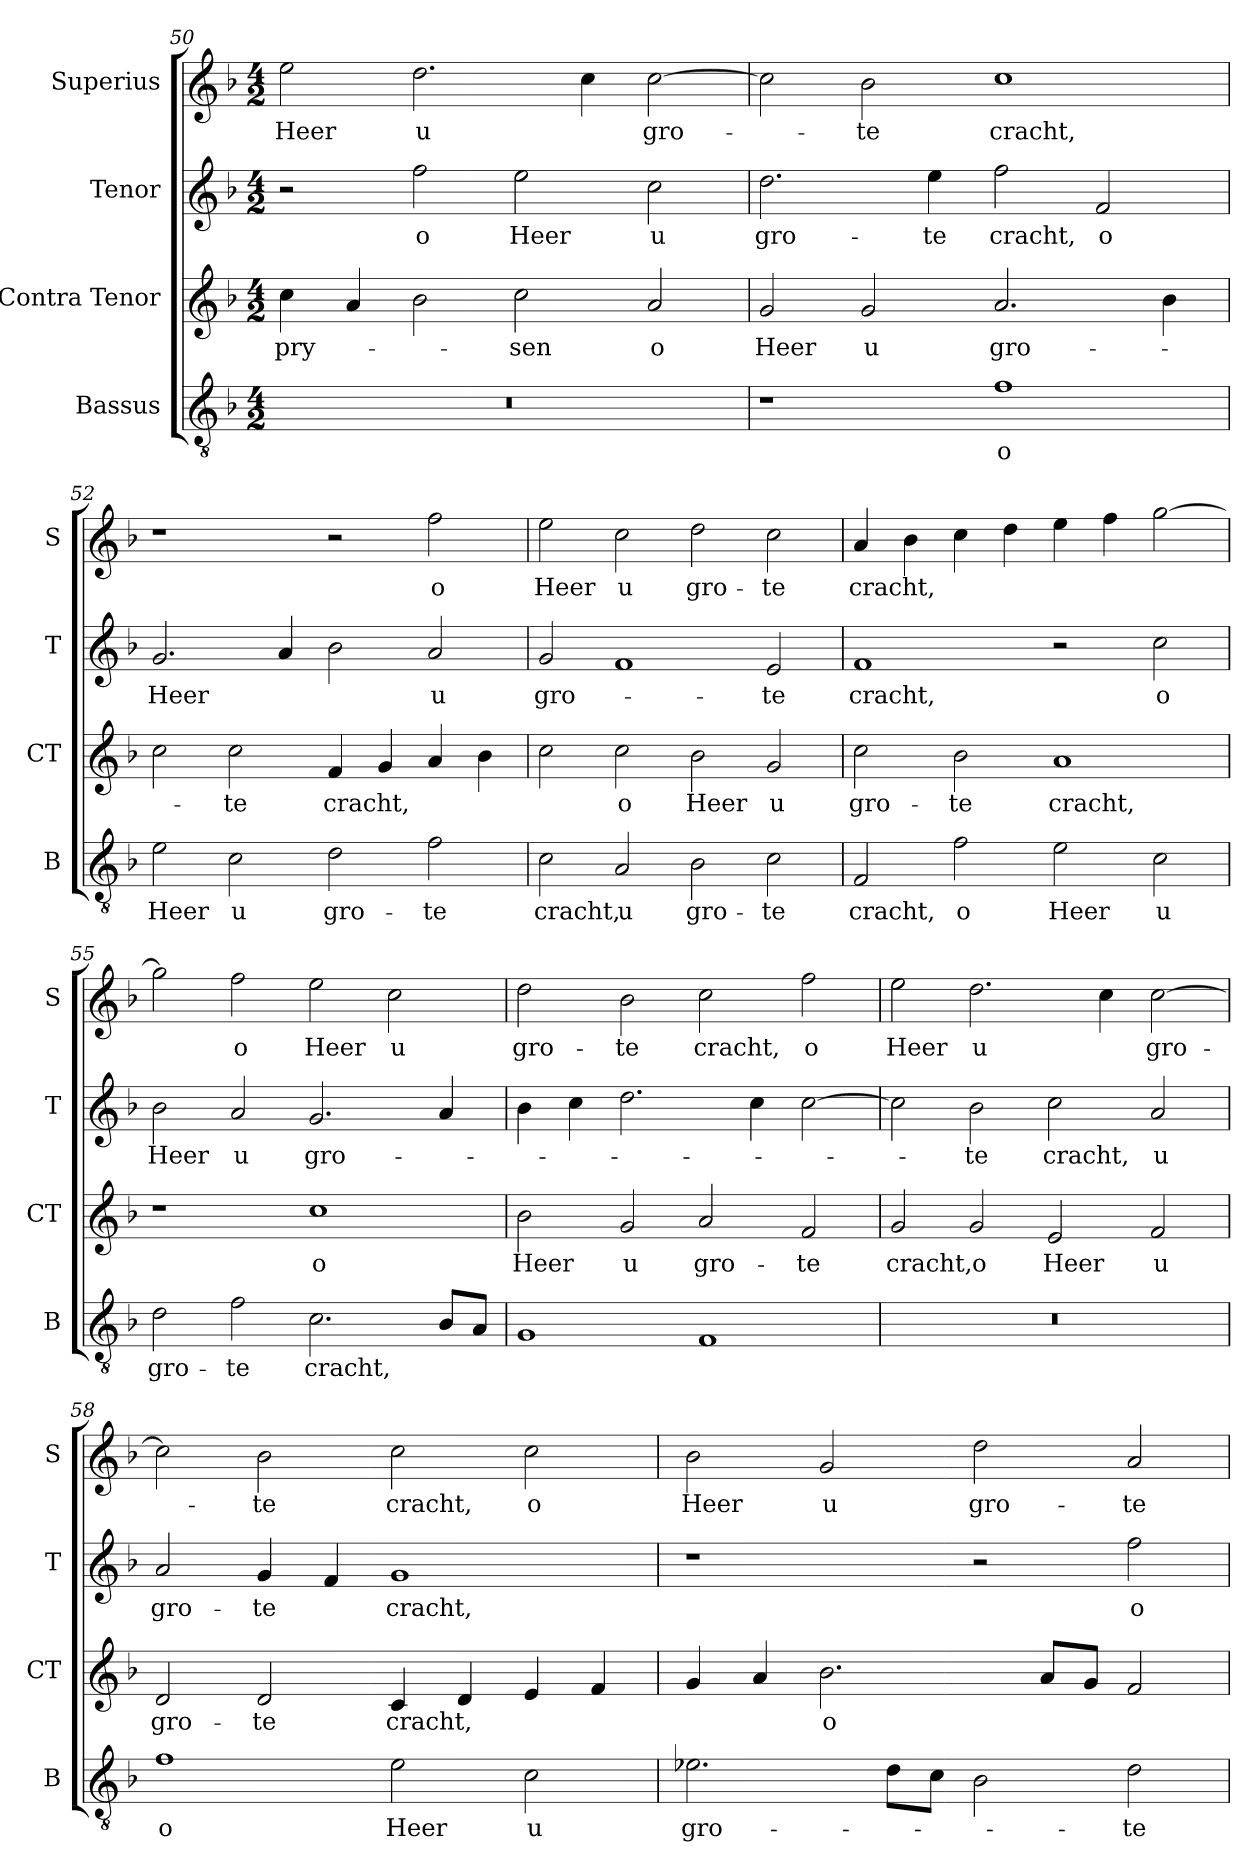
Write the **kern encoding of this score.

**kern	**text	**kern	**text	**kern	**text	**kern	**text
*part4	*part4	*part3	*part3	*part2	*part2	*part1	*part1
*staff4	*staff4	*staff3	*staff3	*staff2	*staff2	*staff1	*staff1
*I"Bassus	*	*I"Contra Tenor	*	*I"Tenor	*	*I"Superius	*
*I'B	*	*I'CT	*	*I'T	*	*I'S	*
*clefGv2	*	*clefG2	*	*clefG2	*	*clefG2	*
*k[b-]	*	*k[b-]	*	*k[b-]	*	*k[b-]	*
*F:	*	*F:	*	*F:	*	*F:	*
*M4/2	*	*M4/2	*	*M4/2	*	*M4/2	*
=50	=50	=50	=50	=50	=50	=50	=50
!	!	!	!LO:LY:b	!	!	!	!LO:LY:b
0r	.	4cc\	pry-	2r	.	2ee\	Heer
.	.	4a/	.	.	.	.	.
!	!	!	!	!	!LO:LY:b	!	!LO:LY:b
.	.	2b-\	.	2ff\	o	2.dd\	u
!	!	!	!LO:LY:b	!	!LO:LY:b	!	!
.	.	2cc\	-sen	2ee\	Heer	.	.
.	.	.	.	.	.	4cc\	.
!	!	!	!LO:LY:b	!	!LO:LY:b	!	!LO:LY:b
.	.	2a/	o	2cc\	u	[2cc\	gro-
=51	=51	=51	=51	=51	=51	=51	=51
!	!	!	!LO:LY:b	!	!LO:LY:b	!	!
1r	.	2g/	Heer	2.dd\	gro-	2cc\]	.
!	!	!	!LO:LY:b	!	!	!	!LO:LY:b
.	.	2g/	u	.	.	2b-\	-te
!	!	!	!	!	!LO:LY:b	!	!
.	.	.	.	4ee\	-te	.	.
!	!LO:LY:b	!	!LO:LY:b	!	!LO:LY:b	!	!LO:LY:b
1f	o	2.a/	gro-	2ff\	cracht,	1cc	cracht,
!	!	!	!	!	!LO:LY:b	!	!
.	.	.	.	2f/	o	.	.
.	.	4b-\	.	.	.	.	.
!!LO:LB:g=z
=52	=52	=52	=52	=52	=52	=52	=52
!	!LO:LY:b	!	!	!	!LO:LY:b	!	!
2e\	Heer	2cc\	.	2.g/	Heer	1r	.
!	!LO:LY:b	!	!LO:LY:b	!	!	!	!
2c\	u	2cc\	-te	.	.	.	.
.	.	.	.	4a/	.	.	.
!	!LO:LY:b	!	!LO:LY:b	!	!	!	!
2d\	gro-	4f/	cracht,	2b-\	.	2r	.
.	.	4g/	.	.	.	.	.
!	!LO:LY:b	!	!	!	!LO:LY:b	!	!LO:LY:b
2f\	-te	4a/	.	2a/	u	2ff\	o
.	.	4b-\	.	.	.	.	.
=53	=53	=53	=53	=53	=53	=53	=53
!	!LO:LY:b	!	!	!	!LO:LY:b	!	!LO:LY:b
2c\	cracht,	2cc\	.	2g/	gro-	2ee\	Heer
!	!LO:LY:b	!	!LO:LY:b	!	!	!	!LO:LY:b
2A/	u	2cc\	o	1f	.	2cc\	u
!	!LO:LY:b	!	!LO:LY:b	!	!	!	!LO:LY:b
2B-\	gro-	2b-\	Heer	.	.	2dd\	gro-
!	!LO:LY:b	!	!LO:LY:b	!	!LO:LY:b	!	!LO:LY:b
2c\	-te	2g/	u	2e/	-te	2cc\	-te
=54	=54	=54	=54	=54	=54	=54	=54
!	!LO:LY:b	!	!LO:LY:b	!	!LO:LY:b	!	!LO:LY:b
2F/	cracht,	2cc\	gro-	1f	cracht,	4a/	cracht,
.	.	.	.	.	.	4b-\	.
!	!LO:LY:b	!	!LO:LY:b	!	!	!	!
2f\	o	2b-\	-te	.	.	4cc\	.
.	.	.	.	.	.	4dd\	.
!	!LO:LY:b	!	!LO:LY:b	!	!	!	!
2e\	Heer	1a	cracht,	2r	.	4ee\	.
.	.	.	.	.	.	4ff\	.
!	!LO:LY:b	!	!	!	!LO:LY:b	!	!
2c\	u	.	.	2cc\	o	[2gg\	.
=55	=55	=55	=55	=55	=55	=55	=55
!	!LO:LY:b	!	!	!	!LO:LY:b	!	!
2d\	gro-	1r	.	2b-\	Heer	2gg\]	.
!	!LO:LY:b	!	!	!	!LO:LY:b	!	!LO:LY:b
2f\	-te	.	.	2a/	u	2ff\	o
!	!LO:LY:b	!	!LO:LY:b	!	!LO:LY:b	!	!LO:LY:b
2.c\	cracht,	1cc	o	2.g/	gro-	2ee\	Heer
!	!	!	!	!	!	!	!LO:LY:b
.	.	.	.	.	.	2cc\	u
8B-/L	.	.	.	4a/	.	.	.
8A/J	.	.	.	.	.	.	.
!!LO:LB:g=z
=56	=56	=56	=56	=56	=56	=56	=56
!	!	!	!LO:LY:b	!	!	!	!LO:LY:b
1G	.	2b-\	Heer	4b-\	.	2dd\	gro-
.	.	.	.	4cc\	.	.	.
!	!	!	!LO:LY:b	!	!	!	!LO:LY:b
.	.	2g/	u	2.dd\	.	2b-\	-te
!	!	!	!LO:LY:b	!	!	!	!LO:LY:b
1F	.	2a/	gro-	.	.	2cc\	cracht,
.	.	.	.	4cc\	.	.	.
!	!	!	!LO:LY:b	!	!	!	!LO:LY:b
.	.	2f/	-te	[2cc\	.	2ff\	o
=57	=57	=57	=57	=57	=57	=57	=57
!	!	!	!LO:LY:b	!	!	!	!LO:LY:b
0r	.	2g/	cracht,	2cc\]	.	2ee\	Heer
!	!	!	!LO:LY:b	!	!LO:LY:b	!	!LO:LY:b
.	.	2g/	o	2b-\	-te	2.dd\	u
!	!	!	!LO:LY:b	!	!LO:LY:b	!	!
.	.	2e/	Heer	2cc\	cracht,	.	.
.	.	.	.	.	.	4cc\	.
!	!	!	!LO:LY:b	!	!LO:LY:b	!	!LO:LY:b
.	.	2f/	u	2a/	u	[2cc\	gro-
=58	=58	=58	=58	=58	=58	=58	=58
!	!LO:LY:b	!	!LO:LY:b	!	!LO:LY:b	!	!
1f	o	2d/	gro-	2a/	gro-	2cc\]	.
!	!	!	!LO:LY:b	!	!LO:LY:b	!	!LO:LY:b
.	.	2d/	-te	4g/	-te	2b-\	-te
.	.	.	.	4f/	.	.	.
!	!LO:LY:b	!	!LO:LY:b	!	!LO:LY:b	!	!LO:LY:b
2e\	Heer	4c/	cracht,	1g	cracht,	2cc\	cracht,
.	.	4d/	.	.	.	.	.
!	!LO:LY:b	!	!	!	!	!	!LO:LY:b
2c\	u	4e/	.	.	.	2cc\	o
.	.	4f/	.	.	.	.	.
=59	=59	=59	=59	=59	=59	=59	=59
!	!LO:LY:b	!	!	!	!	!	!LO:LY:b
2.e-X\	gro-	4g/	.	1r	.	2b-\	Heer
.	.	4a/	.	.	.	.	.
!	!	!	!LO:LY:b	!	!	!	!LO:LY:b
.	.	2.b-\	o	.	.	2g/	u
8d\L	.	.	.	.	.	.	.
8c\J	.	.	.	.	.	.	.
!	!	!	!	!	!	!	!LO:LY:b
2B-\	.	.	.	2r	.	2dd\	gro-
.	.	8a/L	.	.	.	.	.
.	.	8g/J	.	.	.	.	.
!	!LO:LY:b	!	!	!	!LO:LY:b	!	!LO:LY:b
2d\	-te	2f/	.	2ff\	o	2a/	-te
=	=	=	=	=	=	=	=
*-	*-	*-	*-	*-	*-	*-	*-
